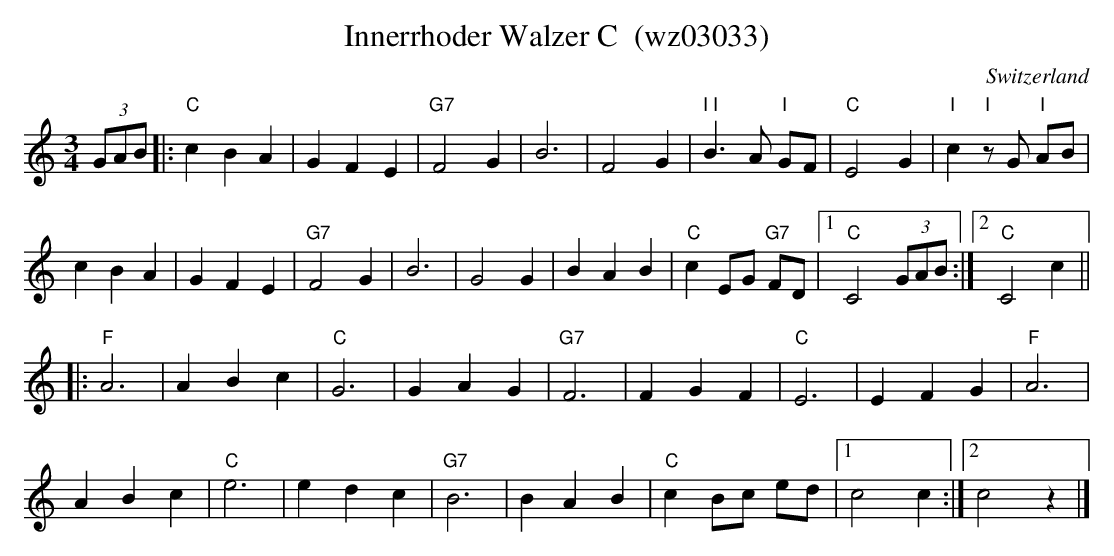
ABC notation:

X:1
T:Innerrhoder Walzer C  (wz03033)
O:Switzerland
M:3/4
L:1/4
K:C %%MIDI gchordon
(3 G/A/B/ |: "C"c B A | G F E | "G7"F2 G | B3 | F2 G | "I I"B>A "I"G/F/ | "C"E2 G | "I"c "I"z/ G/ "I"A/B/ |
c B A | G F E | "G7"F2 G | B3 | G2 G | B A B | "C"c E/G/ "G7"F/D/ |1 "C"C2 (3G/A/B/ :|2 "C"C2 c ||
|: "F"A3 | A B c | "C"G3 | G A G | "G7"F3 | F G F | "C"E3 | EFG | "F"A3 |
ABc | "C"e3 | edc | "G7"B3 | BAB | "C"c B/c/ e/d/ |1 c2 c :|2 c2 z |]
